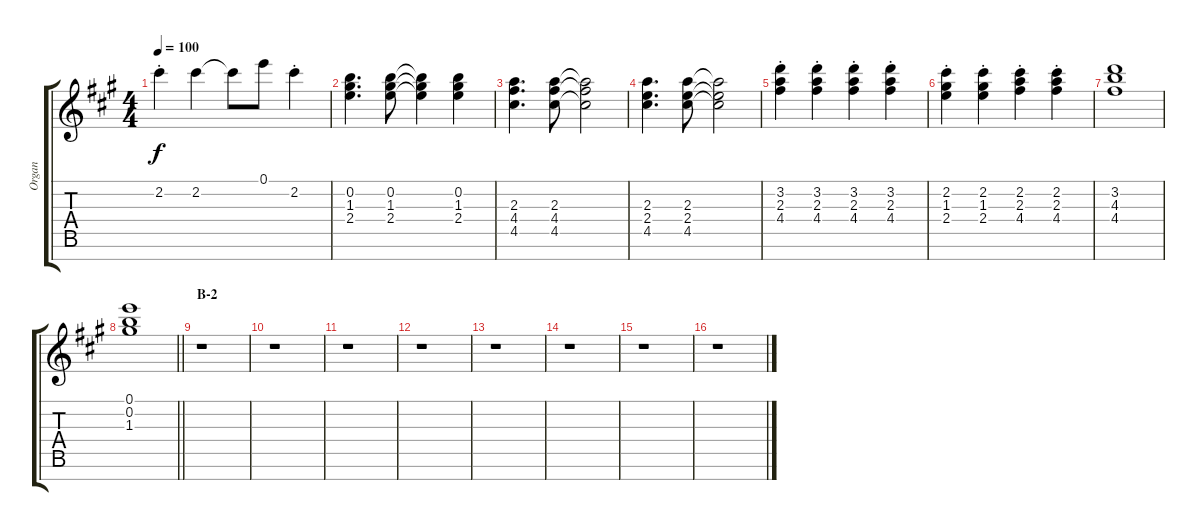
\track ("Organ" "Organ") {instrument rockorgan}
\staff {score tabs}
\tuning (E6 B5 G5 D5 A4 E4 B3) {hide}
\ts (4 4)
\tempo 100
\clef g2
\ks a
2.2{st}.4{dy f} 2.2.4 2.2{t}.8 0.1.8 2.2{st}.4 |
(0.2 1.3 2.4).4{d} (0.2 1.3 2.4).8 (0.2{t} 1.3{t} 2.4{t}).4 (0.2 1.3 2.4).4 |
(2.3 4.4 4.5).4{d} (2.3 4.4 4.5).8 (2.3{t} 4.4{t} 4.5{t}).2 |
(2.3 2.4 4.5).4{d} (2.3 2.4 4.5).8 (2.3{t} 2.4{t} 4.5{t}).2 |
(3.2{st} 2.3{st} 4.4{st}).4 (3.2{st} 2.3{st} 4.4{st}).4 (3.2{st} 2.3{st} 4.4{st}).4 (3.2{st} 2.3{st} 4.4{st}).4 |
(2.2{st} 1.3{st} 2.4{st}).4 (2.2{st} 1.3{st} 2.4{st}).4 (2.2{st} 2.3{st} 4.4{st}).4 (2.2{st} 2.3{st} 4.4{st}).4 |
(3.2 4.3 4.4).1 |
\barLineRight lightlight
(0.1 0.2 1.3).1 |
\section ("" "B-2")
r.1 |
r.1 |
r.1 |
r.1 |
r.1 |
r.1 |
r.1 |
r.1
